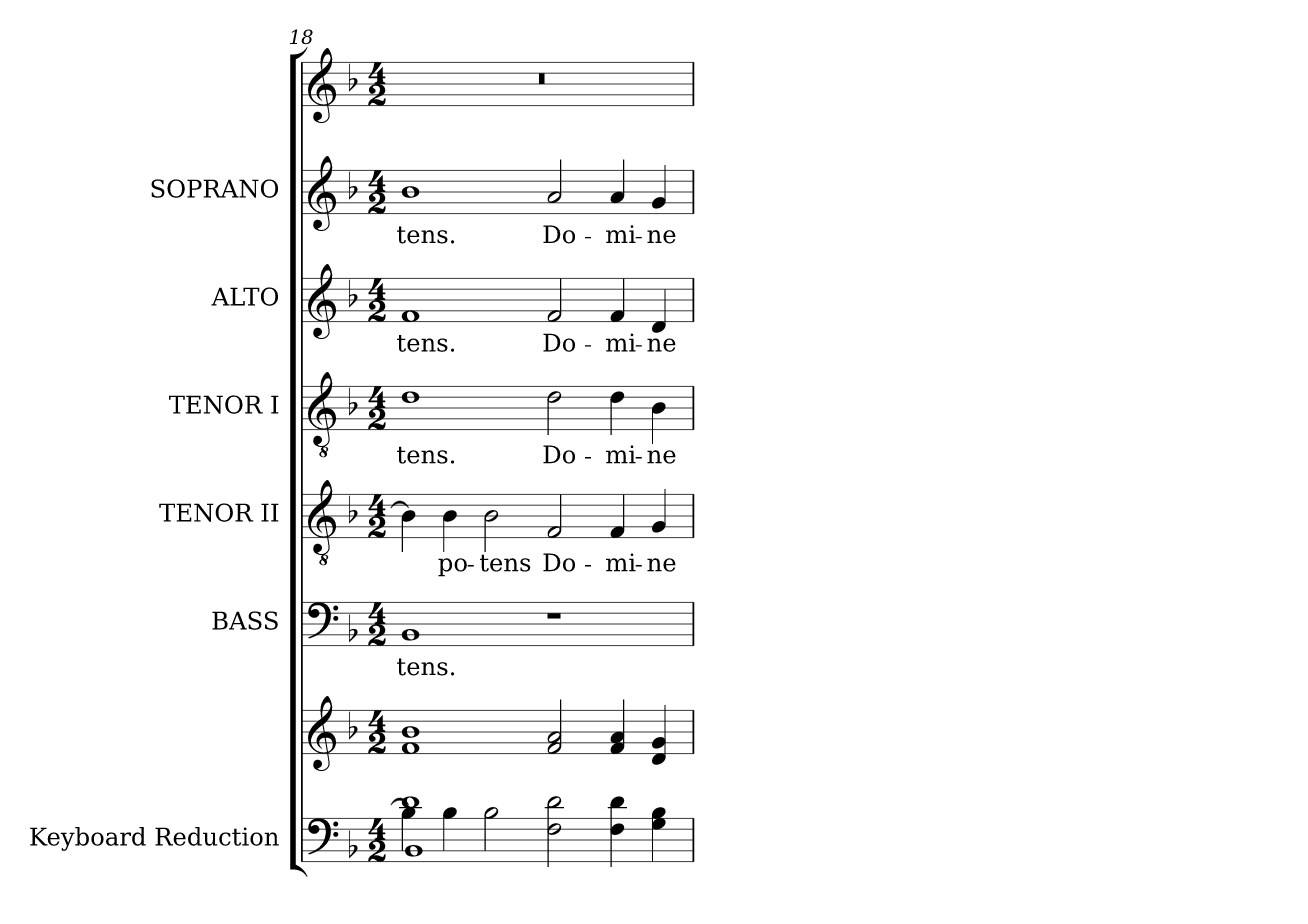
**kern	**kern	**kern	**text	**kern	**text	**kern	**text	**kern	**text	**kern	**text	**kern
*part7	*part7	*part6	*part6	*part5	*part5	*part4	*part4	*part3	*part3	*part2	*part2	*part1
*staff8	*staff7	*staff6	*staff6	*staff5	*staff5	*staff4	*staff4	*staff3	*staff3	*staff2	*staff2	*staff1
*I"Keyboard Reduction	*	*I"BASS	*	*I"TENOR II	*	*I"TENOR I	*	*I"ALTO	*	*I"SOPRANO	*	*
*I'Reduc.	*	*I'B.	*	*I'T. II	*	*I'T. I	*	*I'A.	*	*I'S.	*	*
*clefF4	*clefG2	*clefF4	*	*clefGv2	*	*clefGv2	*	*clefG2	*	*clefG2	*	*clefG2
*	*	*	*	*ITrd7c12	*	*ITrd7c12	*	*	*	*	*	*
*k[b-]	*k[b-]	*k[b-]	*	*k[b-]	*	*k[b-]	*	*k[b-]	*	*k[b-]	*	*k[b-]
*F:	*F:	*F:	*	*F:	*	*F:	*	*F:	*	*F:	*	*F:
*M4/2	*M4/2	*M4/2	*	*M4/2	*	*M4/2	*	*M4/2	*	*M4/2	*	*M4/2
=18	=18	=18	=18	=18	=18	=18	=18	=18	=18	=18	=18	=18
*^	*	*	*	*	*	*	*	*	*	*	*	*
*	*^	*	*	*	*	*	*	*	*	*	*	*	*
!	!	!	!	!	!LO:LY:b:color=#000000	!	!	!	!	!	!	!	!	!
!	!	!	!	!	!	!	!	!	!LO:LY:b:color=#000000	!	!	!	!	!
!	!	!	!	!	!	!	!	!	!	!	!LO:LY:b:color=#000000	!	!	!
!	!	!	!	!	!	!	!	!	!	!	!	!	!LO:LY:b:color=#000000	!LO:N:vis=1
1di	4B-i\]	1BB-i	1fi 1b-i	1BB-i	-tens.	4BB-i\]	.	1Di	-tens.	1fi	-tens.	1b-i	-tens.	0r
!	!	!	!	!	!	!	!LO:LY:b:color=#000000	!	!	!	!	!	!	!
.	4B-i\	.	.	.	.	4BB-i\	-po-	.	.	.	.	.	.	.
!	!	!	!	!	!	!	!LO:LY:b:color=#000000	!	!	!	!	!	!	!
.	2B-i\	.	.	.	.	2BB-i\	-tens	.	.	.	.	.	.	.
!	!	!	!	!	!	!	!LO:LY:b:color=#000000	!	!	!	!	!	!	!
!	!	!	!	!	!	!	!	!	!LO:LY:b:color=#000000	!	!	!	!	!
!	!	!	!	!	!	!	!	!	!	!	!LO:LY:b:color=#000000	!	!	!
!	!	!	!	!	!	!	!	!	!	!	!	!	!LO:LY:b:color=#000000	!
2Fi\ 2di	1ryy	1ryy	2fi/ 2ai	1r	.	2FFi/	Do-	2Di\	Do-	2fi/	Do-	2ai/	Do-	.
!	!	!	!	!	!	!	!LO:LY:b:color=#000000	!	!	!	!	!	!	!
!	!	!	!	!	!	!	!	!	!LO:LY:b:color=#000000	!	!	!	!	!
!	!	!	!	!	!	!	!	!	!	!	!LO:LY:b:color=#000000	!	!	!
!	!	!	!	!	!	!	!	!	!	!	!	!	!LO:LY:b:color=#000000	!
4Fi\ 4di	.	.	4fi/ 4ai	.	.	4FFi/	-mi-	4Di\	-mi-	4fi/	-mi-	4ai/	-mi-	.
!	!	!	!	!	!	!	!LO:LY:b:color=#000000	!	!	!	!	!	!	!
!	!	!	!	!	!	!	!	!	!LO:LY:b:color=#000000	!	!	!	!	!
!	!	!	!	!	!	!	!	!	!	!	!LO:LY:b:color=#000000	!	!	!
!	!	!	!	!	!	!	!	!	!	!	!	!	!LO:LY:b:color=#000000	!
4Gi\ 4B-i	.	.	4di/ 4gi	.	.	4GGi/	-ne	4BB-i\	-ne	4di/	-ne	4gi/	-ne	.
*v	*v	*v	*	*	*	*	*	*	*	*	*	*	*	*
=	=	=	=	=	=	=	=	=	=	=	=	=
*-	*-	*-	*-	*-	*-	*-	*-	*-	*-	*-	*-	*-
